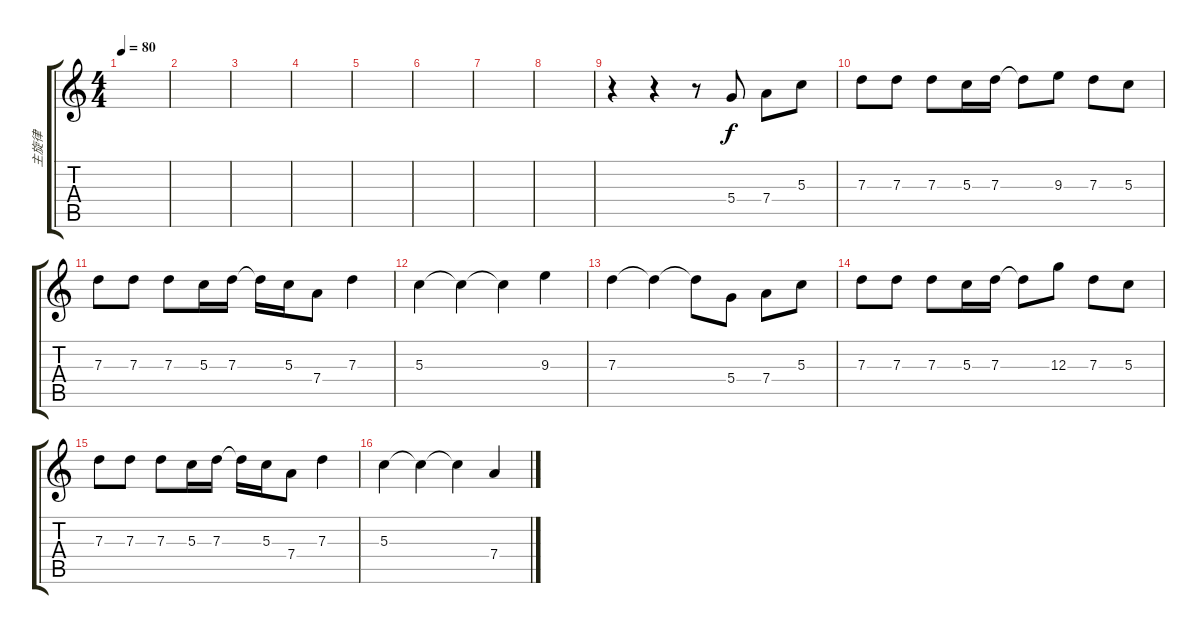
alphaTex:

\track ("主旋律" "主旋律") {instrument acousticguitarnylon}
\staff {score tabs}
\tuning (E4 B3 G3 D3 A2 E2) {hide}
\ts (4 4)
\tempo 80
\clef g2
\ks c
|
|
|
|
|
|
|
|
r.4 r.4 r.8 5.4.8 7.4.8 5.3.8 |
7.3.8 7.3.8 7.3.8 5.3.16 7.3.16 7.3{t}.8 9.3.8 7.3.8 5.3.8 |
7.3.8 7.3.8 7.3.8 5.3.16 7.3.16 7.3{t}.16 5.3.16 7.4.8 7.3.4 |
5.3.4 5.3{t}.4 5.3{t}.4 9.3.4 |
7.3.4 7.3{t}.4 7.3{t}.8 5.4.8 7.4.8 5.3.8 |
7.3.8 7.3.8 7.3.8 5.3.16 7.3.16 7.3{t}.8 12.3.8 7.3.8 5.3.8 |
7.3.8 7.3.8 7.3.8 5.3.16 7.3.16 7.3{t}.16 5.3.16 7.4.8 7.3.4 |
5.3.4 5.3{t}.4 5.3{t}.4 7.4.4
